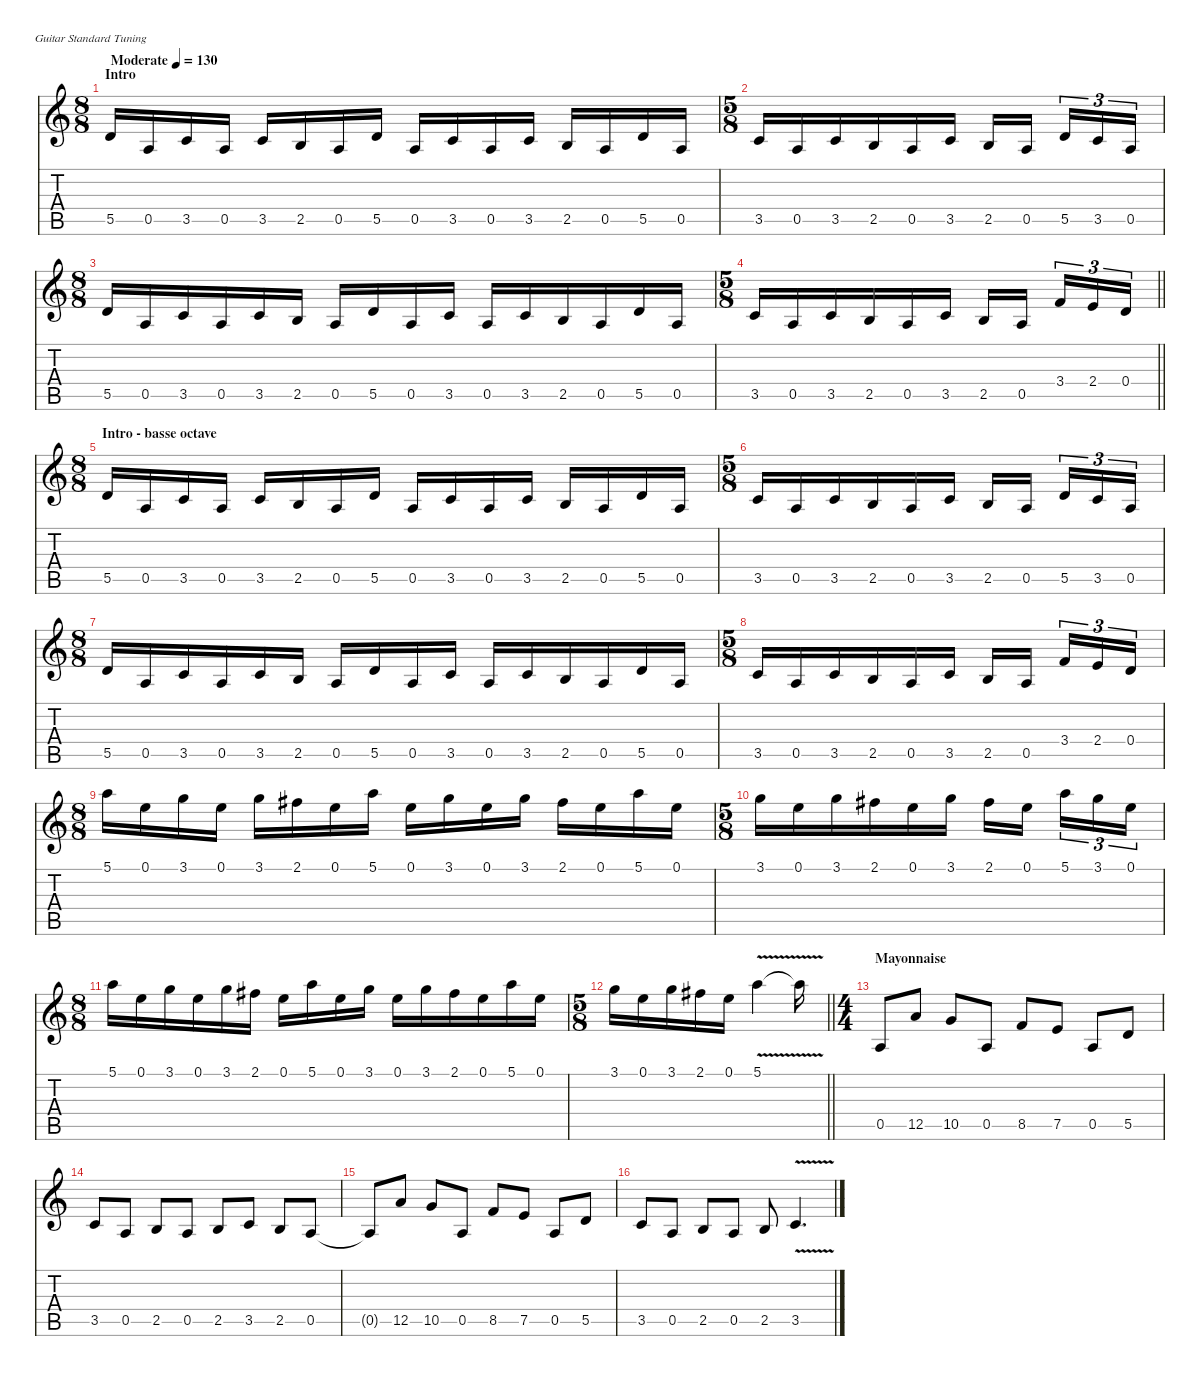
\defaultSystemsLayout 4
\hideDynamics
\bracketExtendMode nobrackets
\track ("Sylvain" " ") {instrument distortionguitar}
\staff {score tabs}
\tuning (E4 B3 G3 D3 A2 E2)
\ts (8 8)
\beaming (8 2 2 2 2)
\section ("" "Intro")
\tempo (130 "Moderate")
\clef g2
\ks c
5.5.16{dy f instrument distortionguitar beam Up} 0.5.16{beam Up} 3.5.16{beam Up} 0.5.16{beam Up} 3.5.16{beam Up} 2.5.16{beam Up} 0.5.16{beam Up} 5.5.16{beam Up} 0.5.16{beam Up} 3.5.16{beam Up} 0.5.16{beam Up} 3.5.16{beam Up} 2.5.16{beam Up} 0.5.16{beam Up} 5.5.16{beam Up} 0.5.16{beam Up} |
\ts (5 8)
\beaming (8 3 2)
3.5.16{beam Up} 0.5.16{beam Up} 3.5.16{beam Up} 2.5.16{beam Up} 0.5.16{beam Up} 3.5.16{beam Up} 2.5.16{beam Up} 0.5.16{beam Up} 5.5.16{tu (3 2) beam Up} 3.5.16{tu (3 2) beam Up} 0.5.16{tu (3 2) beam Up} |
\ts (8 8)
\beaming (8 3 2 3)
5.5.16{beam Up} 0.5.16{beam Up} 3.5.16{beam Up} 0.5.16{beam Up} 3.5.16{beam Up} 2.5.16{beam Up} 0.5.16{beam Up} 5.5.16{beam Up} 0.5.16{beam Up} 3.5.16{beam Up} 0.5.16{beam Up} 3.5.16{beam Up} 2.5.16{beam Up} 0.5.16{beam Up} 5.5.16{beam Up} 0.5.16{beam Up} |
\ts (5 8)
\beaming (8 3 2)
\barLineRight lightlight
3.5.16{beam Up} 0.5.16{beam Up} 3.5.16{beam Up} 2.5.16{beam Up} 0.5.16{beam Up} 3.5.16{beam Up} 2.5.16{beam Up} 0.5.16{beam Up} 3.4.16{tu (3 2) beam Up} 2.4.16{tu (3 2) beam Up} 0.4.16{tu (3 2) beam Up} |
\ts (8 8)
\beaming (8 2 2 2 2)
\section ("" "Intro - basse octave")
5.5.16{beam Up} 0.5.16{beam Up} 3.5.16{beam Up} 0.5.16{beam Up} 3.5.16{beam Up} 2.5.16{beam Up} 0.5.16{beam Up} 5.5.16{beam Up} 0.5.16{beam Up} 3.5.16{beam Up} 0.5.16{beam Up} 3.5.16{beam Up} 2.5.16{beam Up} 0.5.16{beam Up} 5.5.16{beam Up} 0.5.16{beam Up} |
\ts (5 8)
\beaming (8 3 2)
3.5.16{beam Up} 0.5.16{beam Up} 3.5.16{beam Up} 2.5.16{beam Up} 0.5.16{beam Up} 3.5.16{beam Up} 2.5.16{beam Up} 0.5.16{beam Up} 5.5.16{tu (3 2) beam Up} 3.5.16{tu (3 2) beam Up} 0.5.16{tu (3 2) beam Up} |
\ts (8 8)
\beaming (8 3 2 3)
5.5.16{beam Up} 0.5.16{beam Up} 3.5.16{beam Up} 0.5.16{beam Up} 3.5.16{beam Up} 2.5.16{beam Up} 0.5.16{beam Up} 5.5.16{beam Up} 0.5.16{beam Up} 3.5.16{beam Up} 0.5.16{beam Up} 3.5.16{beam Up} 2.5.16{beam Up} 0.5.16{beam Up} 5.5.16{beam Up} 0.5.16{beam Up} |
\ts (5 8)
\beaming (8 3 2)
3.5.16{beam Up} 0.5.16{beam Up} 3.5.16{beam Up} 2.5.16{beam Up} 0.5.16{beam Up} 3.5.16{beam Up} 2.5.16{beam Up} 0.5.16{beam Up} 3.4.16{tu (3 2) beam Up} 2.4.16{tu (3 2) beam Up} 0.4.16{tu (3 2) beam Up} |
\ts (8 8)
\beaming (8 2 2 2 2)
5.1.16{beam Down} 0.1.16{beam Down} 3.1.16{beam Down} 0.1.16{beam Down} 3.1.16{beam Down} 2.1{acc #}.16{beam Down} 0.1.16{beam Down} 5.1.16{beam Down} 0.1.16{beam Down} 3.1.16{beam Down} 0.1.16{beam Down} 3.1.16{beam Down} 2.1{acc #}.16{beam Down} 0.1.16{beam Down} 5.1.16{beam Down} 0.1.16{beam Down} |
\ts (5 8)
\beaming (8 3 2)
3.1.16{beam Down} 0.1.16{beam Down} 3.1.16{beam Down} 2.1{acc #}.16{beam Down} 0.1.16{beam Down} 3.1.16{beam Down} 2.1{acc #}.16{beam Down} 0.1.16{beam Down} 5.1.16{tu (3 2) beam Down} 3.1.16{tu (3 2) beam Down} 0.1.16{tu (3 2) beam Down} |
\ts (8 8)
\beaming (8 3 2 3)
5.1.16{beam Down} 0.1.16{beam Down} 3.1.16{beam Down} 0.1.16{beam Down} 3.1.16{beam Down} 2.1{acc #}.16{beam Down} 0.1.16{beam Down} 5.1.16{beam Down} 0.1.16{beam Down} 3.1.16{beam Down} 0.1.16{beam Down} 3.1.16{beam Down} 2.1{acc #}.16{beam Down} 0.1.16{beam Down} 5.1.16{beam Down} 0.1.16{beam Down} |
\ts (5 8)
\beaming (8 3 2)
\barLineRight lightlight
3.1.16{beam Down} 0.1.16{beam Down} 3.1.16{beam Down} 2.1{acc #}.16{beam Down} 0.1.16{beam Down} 5.1{v}.4{beam Down} 5.1{v t}.16{beam Down} |
\ts (4 4)
\beaming (8 2 2 2 2)
\section ("" "Mayonnaise")
0.5.8{beam Up} 12.5.8{beam Up} 10.5.8{beam Up} 0.5.8{beam Up} 8.5.8{beam Up} 7.5.8{beam Up} 0.5.8{beam Up} 5.5.8{beam Up} |
3.5.8{beam Up} 0.5.8{beam Up} 2.5.8{beam Up} 0.5.8{beam Up} 2.5.8{beam Up} 3.5.8{beam Up} 2.5.8{beam Up} 0.5.8{beam Up} |
0.5{t}.8{beam Up} 12.5.8{beam Up} 10.5.8{beam Up} 0.5.8{beam Up} 8.5.8{beam Up} 7.5.8{beam Up} 0.5.8{beam Up} 5.5.8{beam Up} |
3.5.8{beam Up} 0.5.8{beam Up} 2.5.8{beam Up} 0.5.8{beam Up} 2.5.8{beam Up} 3.5{v}.4{d beam Up}
